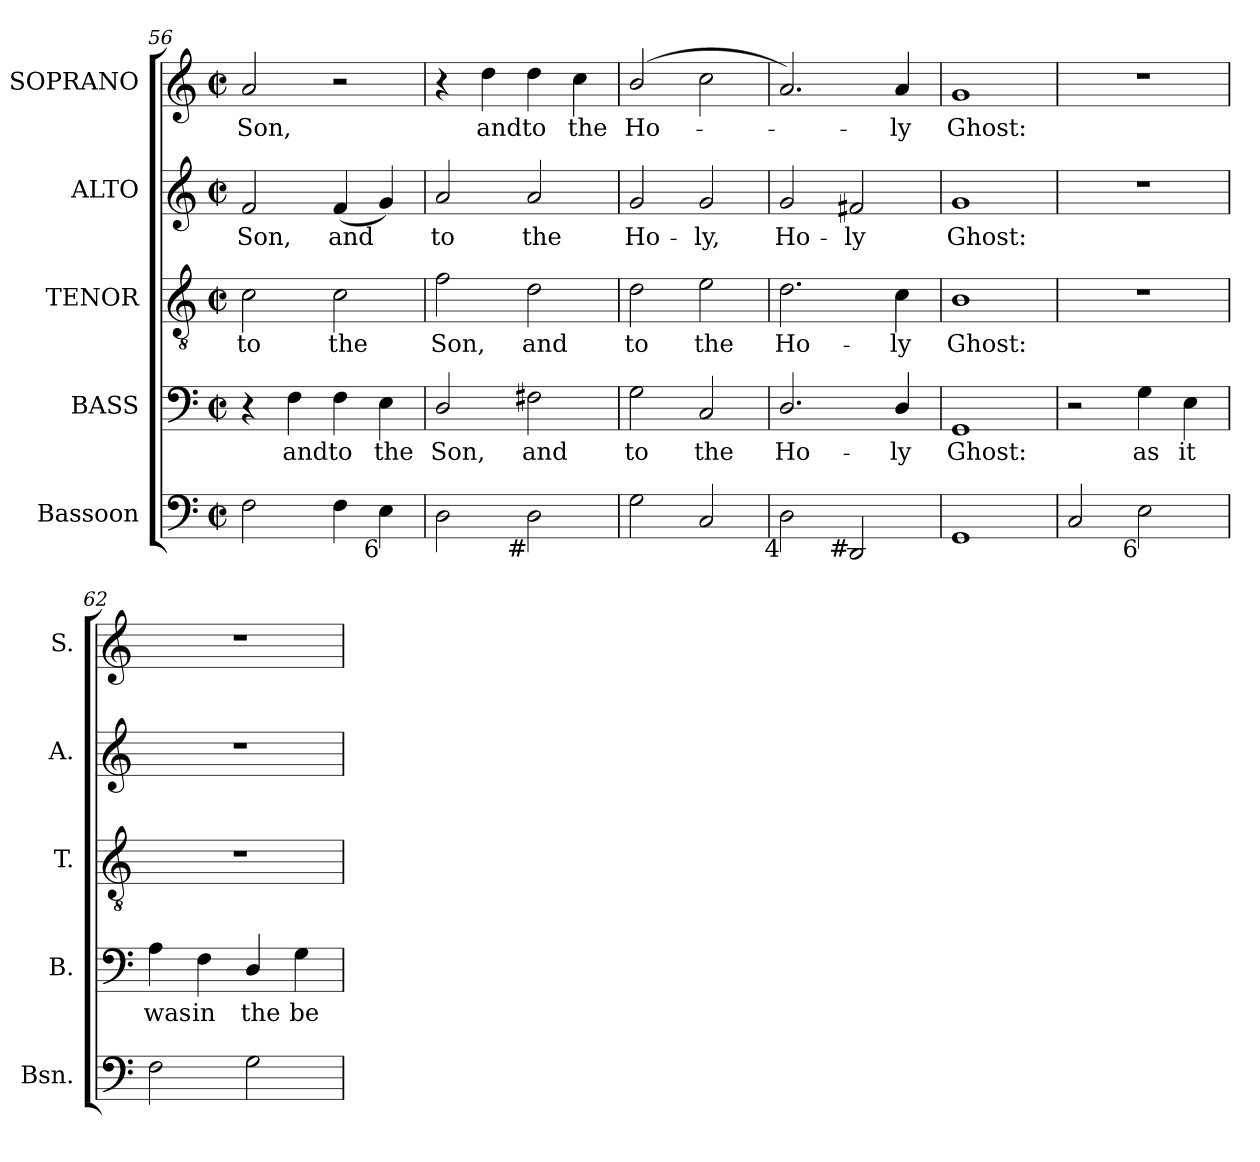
**kern	**kern	**text	**kern	**text	**kern	**text	**kern	**text
*part5	*part4	*part4	*part3	*part3	*part2	*part2	*part1	*part1
*staff5	*staff4	*staff4	*staff3	*staff3	*staff2	*staff2	*staff1	*staff1
*I"Bassoon	*I"BASS	*	*I"TENOR	*	*I"ALTO	*	*I"SOPRANO	*
*I'Bsn.	*I'B.	*	*I'T.	*	*I'A.	*	*I'S.	*
*clefF4	*clefF4	*	*clefGv2	*	*clefG2	*	*clefG2	*
*	*	*	*ITrd7c12	*	*	*	*	*
*k[]	*k[]	*	*k[]	*	*k[]	*	*k[]	*
*C:	*C:	*	*C:	*	*C:	*	*C:	*
*M2/2	*M2/2	*	*M2/2	*	*M2/2	*	*M2/2	*
*met(c|)	*met(c|)	*	*met(c|)	*	*met(c|)	*	*met(c|)	*
=56	=56	=56	=56	=56	=56	=56	=56	=56
!	!	!	!	!LO:LY:b:color=#000000	!	!	!	!
!	!	!	!	!	!	!LO:LY:b:color=#000000	!	!
!	!	!	!	!	!	!	!	!LO:LY:b:color=#000000
2Fi\	4r	.	2Ci\	to	2fi/	Son,	2ai/	Son,
!	!	!LO:LY:b:color=#000000	!	!	!	!	!	!
.	4Fi\	and	.	.	.	.	.	.
!	!	!LO:LY:b:color=#000000	!	!	!	!	!	!
!	!	!	!	!LO:LY:b:color=#000000	!	!	!	!
!	!	!	!	!	!	!LO:LY:b:color=#000000	!	!
4Fi\	4Fi\	to	2Ci\	the	(4fi/	and	2r	.
!LO:TX:b:rj:t=6	!	!	!	!	!	!	!	!
!	!	!LO:LY:b:color=#000000	!	!	!	!	!	!
4Ei\	4Ei\	the	.	.	4gi/)	.	.	.
=57	=57	=57	=57	=57	=57	=57	=57	=57
!	!	!LO:LY:b:color=#000000	!	!	!	!	!	!
!	!	!	!	!LO:LY:b:color=#000000	!	!	!	!
!	!	!	!	!	!	!LO:LY:b:color=#000000	!	!
2Di\	2Di/	Son,	2Fi\	Son,	2ai/	to	4r	.
!	!	!	!	!	!	!	!	!LO:LY:b:color=#000000
.	.	.	.	.	.	.	4ddi\	and
!	!	!LO:LY:b:color=#000000	!	!	!	!	!	!
!	!	!	!	!LO:LY:b:color=#000000	!	!	!	!
!	!	!	!	!	!	!LO:LY:b:color=#000000	!	!
!LO:TX:b:rj:t=#	!	!	!	!	!	!	!	!
!	!	!	!	!	!	!	!	!LO:LY:b:color=#000000
2Di\	2F#Xi\	and	2Di\	and	2ai/	the	4ddi\	to
!	!	!	!	!	!	!	!	!LO:LY:b:color=#000000
.	.	.	.	.	.	.	4cci\	the
=58	=58	=58	=58	=58	=58	=58	=58	=58
!	!	!LO:LY:b:color=#000000	!	!	!	!	!	!
!	!	!	!	!LO:LY:b:color=#000000	!	!	!	!
!	!	!	!	!	!	!LO:LY:b:color=#000000	!	!
!	!	!	!	!	!	!	!	!LO:LY:b:color=#000000
2Gi\	2Gi\	to	2Di\	to	2gi/	Ho-	(2bi/	Ho-
!	!	!LO:LY:b:color=#000000	!	!	!	!	!	!
!	!	!	!	!LO:LY:b:color=#000000	!	!	!	!
!	!	!	!	!	!	!LO:LY:b:color=#000000	!	!
2Ci/	2Ci/	the	2Ei\	the	2gi/	-ly,	2cci\	.
!!LO:LB:g=z
=59	=59	=59	=59	=59	=59	=59	=59	=59
!	!	!LO:LY:b:color=#000000	!	!	!	!	!	!
!	!	!	!	!LO:LY:b:color=#000000	!	!	!	!
!LO:TX:b:rj:t=4	!	!	!	!	!	!	!	!
!	!	!	!	!	!	!LO:LY:b:color=#000000	!	!
2Di\	2.Di/	Ho-	2.Di\	Ho-	2gi/	Ho-	2.ai/)	.
!LO:TX:b:rj:t=#	!	!	!	!	!	!	!	!
!	!	!	!	!	!	!LO:LY:b:color=#000000	!	!
2DDi/	.	.	.	.	2f#Xi/	-ly	.	.
!	!	!LO:LY:b:color=#000000	!	!	!	!	!	!
!	!	!	!	!LO:LY:b:color=#000000	!	!	!	!
!	!	!	!	!	!	!	!	!LO:LY:b:color=#000000
.	4Di/	-ly	4Ci\	-ly	.	.	4ai/	-ly
=60	=60	=60	=60	=60	=60	=60	=60	=60
!	!	!LO:LY:b:color=#000000	!	!	!	!	!	!
!	!	!	!	!LO:LY:b:color=#000000	!	!	!	!
!	!	!	!	!	!	!LO:LY:b:color=#000000	!	!
!	!	!	!	!	!	!	!	!LO:LY:b:color=#000000
1GGi	1GGi	Ghost:	1BBi	Ghost:	1gi	Ghost:	1gi	Ghost:
=61	=61	=61	=61	=61	=61	=61	=61	=61
2Ci/	2r	.	1r	.	1r	.	1r	.
!LO:TX:b:rj:t=6	!	!	!	!	!	!	!	!
!	!	!LO:LY:b:color=#000000	!	!	!	!	!	!
2Ei\	4Gi\	as	.	.	.	.	.	.
!	!	!LO:LY:b:color=#000000	!	!	!	!	!	!
.	4Ei\	it	.	.	.	.	.	.
=62	=62	=62	=62	=62	=62	=62	=62	=62
!	!	!LO:LY:b:color=#000000	!	!	!	!	!	!
2Fi\	4Ai\	was	1r	.	1r	.	1r	.
!	!	!LO:LY:b:color=#000000	!	!	!	!	!	!
.	4Fi\	in	.	.	.	.	.	.
!	!	!LO:LY:b:color=#000000	!	!	!	!	!	!
2Gi\	4Di/	the	.	.	.	.	.	.
!	!	!LO:LY:b:color=#000000	!	!	!	!	!	!
.	4Gi\	be-	.	.	.	.	.	.
=	=	=	=	=	=	=	=	=
*-	*-	*-	*-	*-	*-	*-	*-	*-
